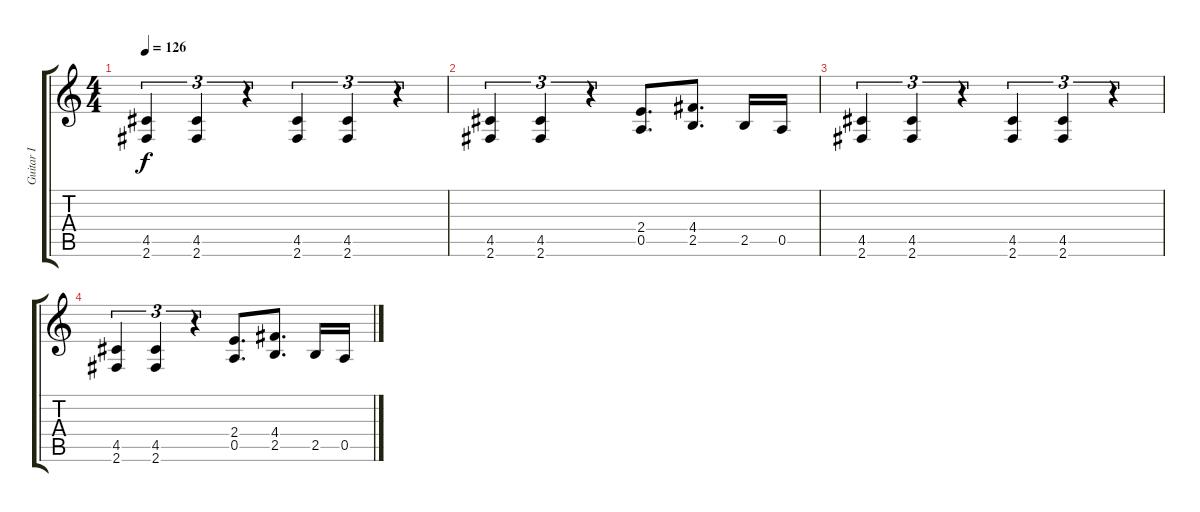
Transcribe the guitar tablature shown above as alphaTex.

\track ("Guitar I" "Guitar I") {instrument overdrivenguitar}
\staff {score tabs}
\tuning (E4 B3 G3 D3 A2 E2) {hide}
\ts (4 4)
\tempo 126
\clef g2
\ks c
(4.5 2.6).4{tu (3 2) dy f volume 3} (4.5 2.6).4{tu (3 2)} r.4{tu (3 2)} (4.5 2.6).4{tu (3 2)} (4.5 2.6).4{tu (3 2)} r.4{tu (3 2)} |
(4.5 2.6).4{tu (3 2)} (4.5 2.6).4{tu (3 2)} r.4{tu (3 2)} (2.4 0.5).8{d} (4.4 2.5).8{d} 2.5.16 0.5.16 |
(4.5 2.6).4{tu (3 2)} (4.5 2.6).4{tu (3 2)} r.4{tu (3 2)} (4.5 2.6).4{tu (3 2)} (4.5 2.6).4{tu (3 2)} r.4{tu (3 2)} |
(4.5 2.6).4{tu (3 2)} (4.5 2.6).4{tu (3 2)} r.4{tu (3 2)} (2.4 0.5).8{d} (4.4 2.5).8{d} 2.5.16 0.5.16
